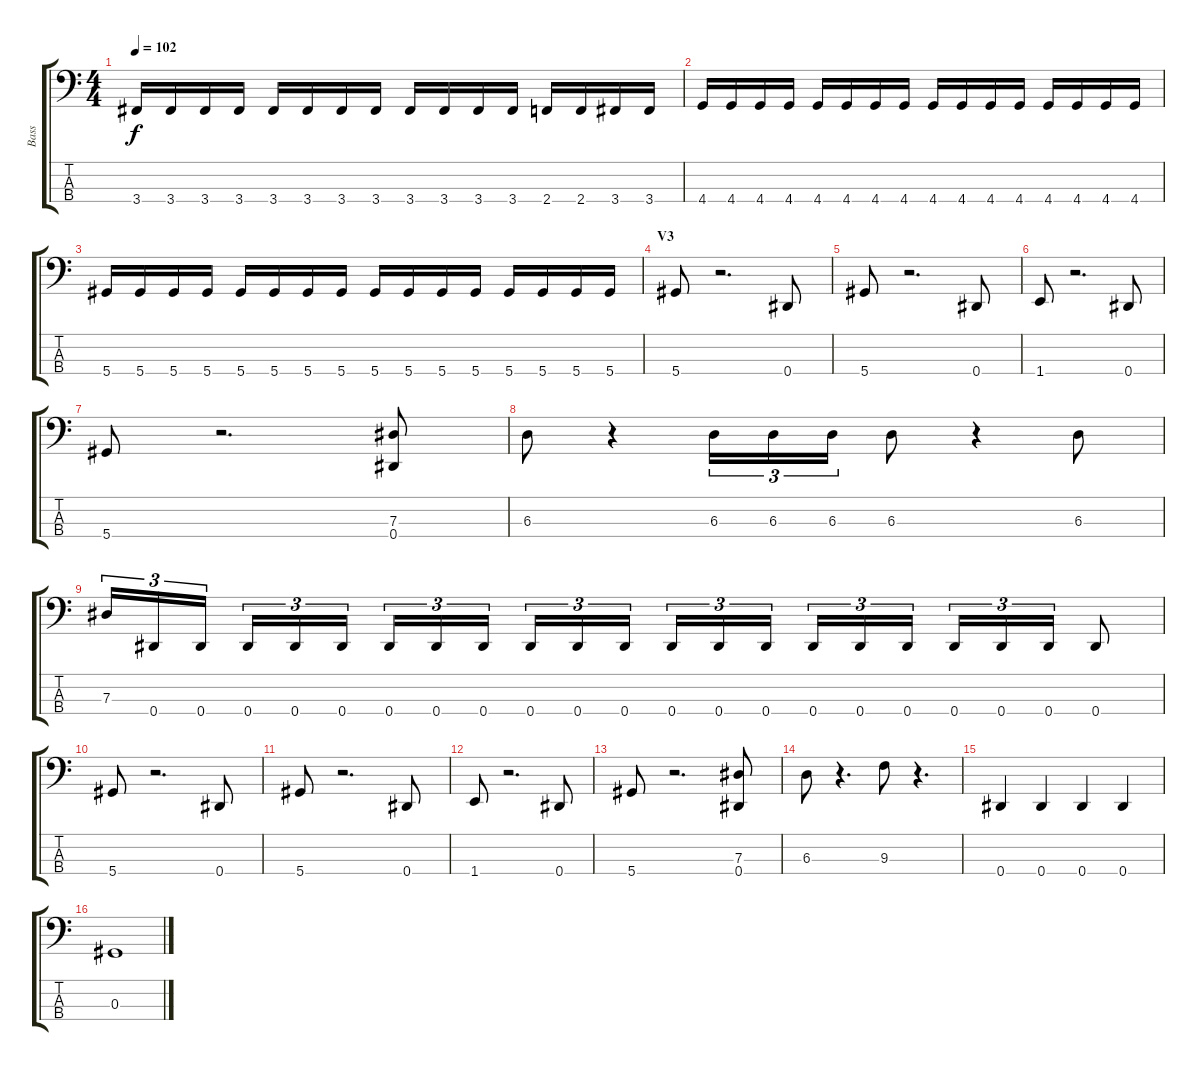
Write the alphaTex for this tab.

\track ("Bass" "Bass") {instrument fretlessbass}
\staff {score tabs}
\tuning (Gb2 Db2 Ab1 Eb1) {hide}
\ts (4 4)
\tempo 102
\clef f4
\ks c
3.4.16{dy f} 3.4.16 3.4.16 3.4.16 3.4.16 3.4.16 3.4.16 3.4.16 3.4.16 3.4.16 3.4.16 3.4.16 2.4.16 2.4.16 3.4.16 3.4.16 |
4.4.16 4.4.16 4.4.16 4.4.16 4.4.16 4.4.16 4.4.16 4.4.16 4.4.16 4.4.16 4.4.16 4.4.16 4.4.16 4.4.16 4.4.16 4.4.16 |
5.4.16 5.4.16 5.4.16 5.4.16 5.4.16 5.4.16 5.4.16 5.4.16 5.4.16 5.4.16 5.4.16 5.4.16 5.4.16 5.4.16 5.4.16 5.4.16 |
\section ("" "V3")
5.4.8 r.2{d} 0.4.8 |
5.4.8 r.2{d} 0.4.8 |
1.4.8 r.2{d} 0.4.8 |
5.4.8 r.2{d} (7.3 0.4).8 |
6.3.8 r.4 6.3.16{tu (3 2)} 6.3.16{tu (3 2)} 6.3.16{tu (3 2)} 6.3.8 r.4 6.3.8 |
7.3.16{tu (3 2)} 0.4.16{tu (3 2)} 0.4.16{tu (3 2)} 0.4.16{tu (3 2)} 0.4.16{tu (3 2)} 0.4.16{tu (3 2)} 0.4.16{tu (3 2)} 0.4.16{tu (3 2)} 0.4.16{tu (3 2)} 0.4.16{tu (3 2)} 0.4.16{tu (3 2)} 0.4.16{tu (3 2)} 0.4.16{tu (3 2)} 0.4.16{tu (3 2)} 0.4.16{tu (3 2)} 0.4.16{tu (3 2)} 0.4.16{tu (3 2)} 0.4.16{tu (3 2)} 0.4.16{tu (3 2)} 0.4.16{tu (3 2)} 0.4.16{tu (3 2)} 0.4.8 |
5.4.8 r.2{d} 0.4.8 |
5.4.8 r.2{d} 0.4.8 |
1.4.8 r.2{d} 0.4.8 |
5.4.8 r.2{d} (7.3 0.4).8 |
6.3.8 r.4{d} 9.3.8 r.4{d} |
0.4.4 0.4.4 0.4.4 0.4.4 |
0.3.1
